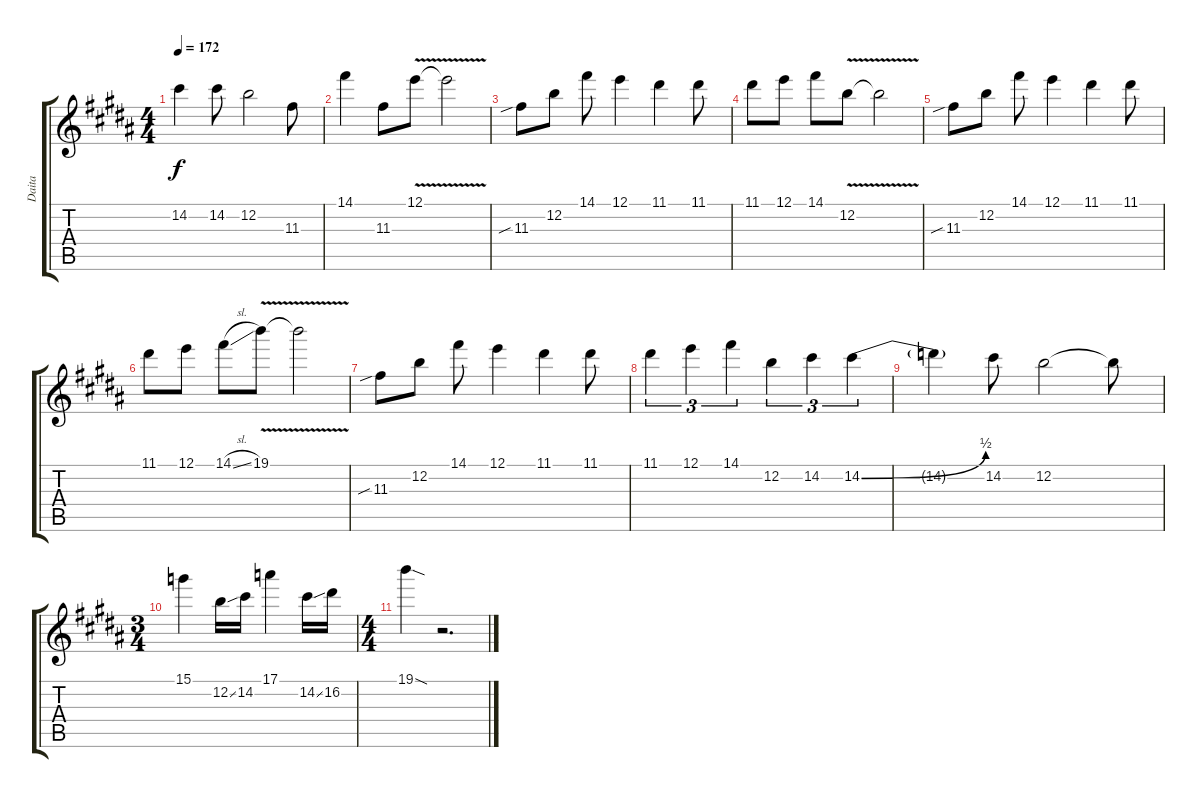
\track ("Daita" "Daita") {instrument distortionguitar}
\staff {score tabs}
\tuning (E4 B3 G3 D3 A2 E2) {hide}
\ts (4 4)
\tempo 172
\clef g2
\ks b
14.2{t}.4{dy f} 14.2.8 12.2.2 11.3.8 |
14.1.4 11.3.8 12.1{v}.8 12.1{t}.2 |
11.3{sib}.8 12.2.8 14.1.8 12.1.4 11.1.4 11.1.8 |
11.1.8 12.1.8 14.1.8 12.2{v}.8 12.2{t}.2 |
11.3{sib}.8 12.2.8 14.1.8 12.1.4 11.1.4 11.1.8 |
11.1.8 12.1.8 14.1{sl}.8 19.1{v}.8 19.1{t}.2 |
11.3{sib}.8 12.2.8 14.1.8 12.1.4 11.1.4 11.1.8 |
11.1.4{tu (3 2)} 12.1.4{tu (3 2)} 14.1.4{tu (3 2)} 12.2.4{tu (3 2)} 14.2.4{tu (3 2)} 14.2{be (bend 0 0 60 2)}.4{tu (3 2)} |
14.2{t}.4 14.2.8 12.2.2 12.2{t}.8 |
\ts (3 4)
15.1.4 12.2{ss}.16 14.2.16 17.1.4 14.2{ss}.16 16.2.16 |
\ts (4 4)
19.1{sod}.4 r.2{d}
